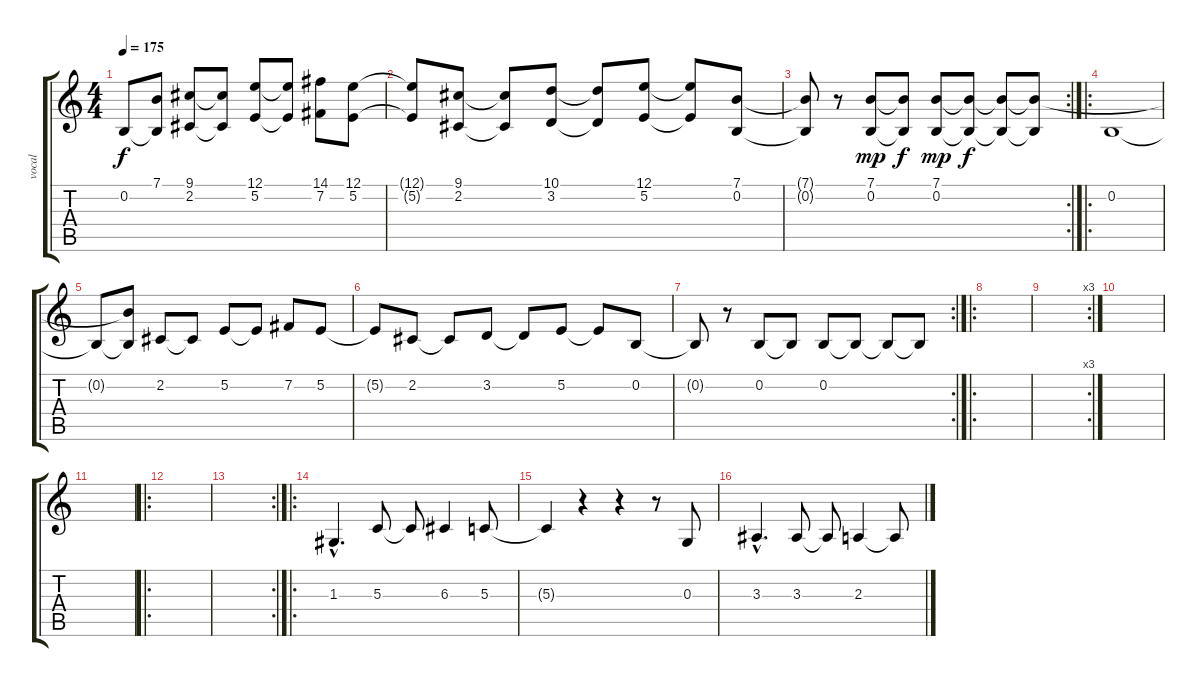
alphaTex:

\track ("vocal" "vocal") {instrument lead6voice}
\staff {score tabs}
\tuning (E4 B3 G3 D3 A2 E2) {hide}
\ts (4 4)
\tempo 175
\clef g2
\ks c
0.2{t}.8{dy f} (7.1{t} 0.2{t}).8 (9.1 2.2).8 (9.1{t} 2.2{t}).8 (12.1 5.2).8 (12.1{t} 5.2{t}).8 (14.1 7.2).8 (12.1 5.2).8 |
(12.1{t} 5.2{t}).8 (9.1 2.2).8 (9.1{t} 2.2{t}).8 (10.1 3.2).8 (10.1{t} 3.2{t}).8 (12.1 5.2).8 (12.1{t} 5.2{t}).8 (7.1 0.2).8 |
\rc 2
(7.1{t} 0.2{t}).8 r.8 (7.1 0.2).8{dy mp} (7.1{t} 0.2{t}).8{dy f} (7.1 0.2).8{dy mp} (7.1{t} 0.2{t}).8{dy f} (7.1{t} 0.2{t}).8 (7.1{t} 0.2{t}).8 |
\ro
0.2.1{volume 13 balance 0 instrument lead6voice} |
0.2{t}.8 (7.1{t} 0.2{t}).8 2.2.8 2.2{t}.8 5.2.8 5.2{t}.8 7.2.8 5.2.8 |
5.2{t}.8 2.2.8 2.2{t}.8 3.2.8 3.2{t}.8 5.2.8 5.2{t}.8 0.2.8 |
\rc 2
0.2{t}.8 r.8 0.2.8 0.2{t}.8 0.2.8 0.2{t}.8 0.2{t}.8 0.2{t}.8 |
\ro
|
\rc 3
|
|
|
\ro
|
\rc 2
|
\ro
1.3{hac}.4{d volume 11 balance 0 instrument lead6voice} 5.3.8 5.3{t}.8 6.3.4 5.3.8 |
5.3{t}.4 r.4 r.4 r.8 0.3.8 |
3.3{hac}.4{d} 3.3.8 3.3{t}.8 2.3.4 2.3{t}.8
